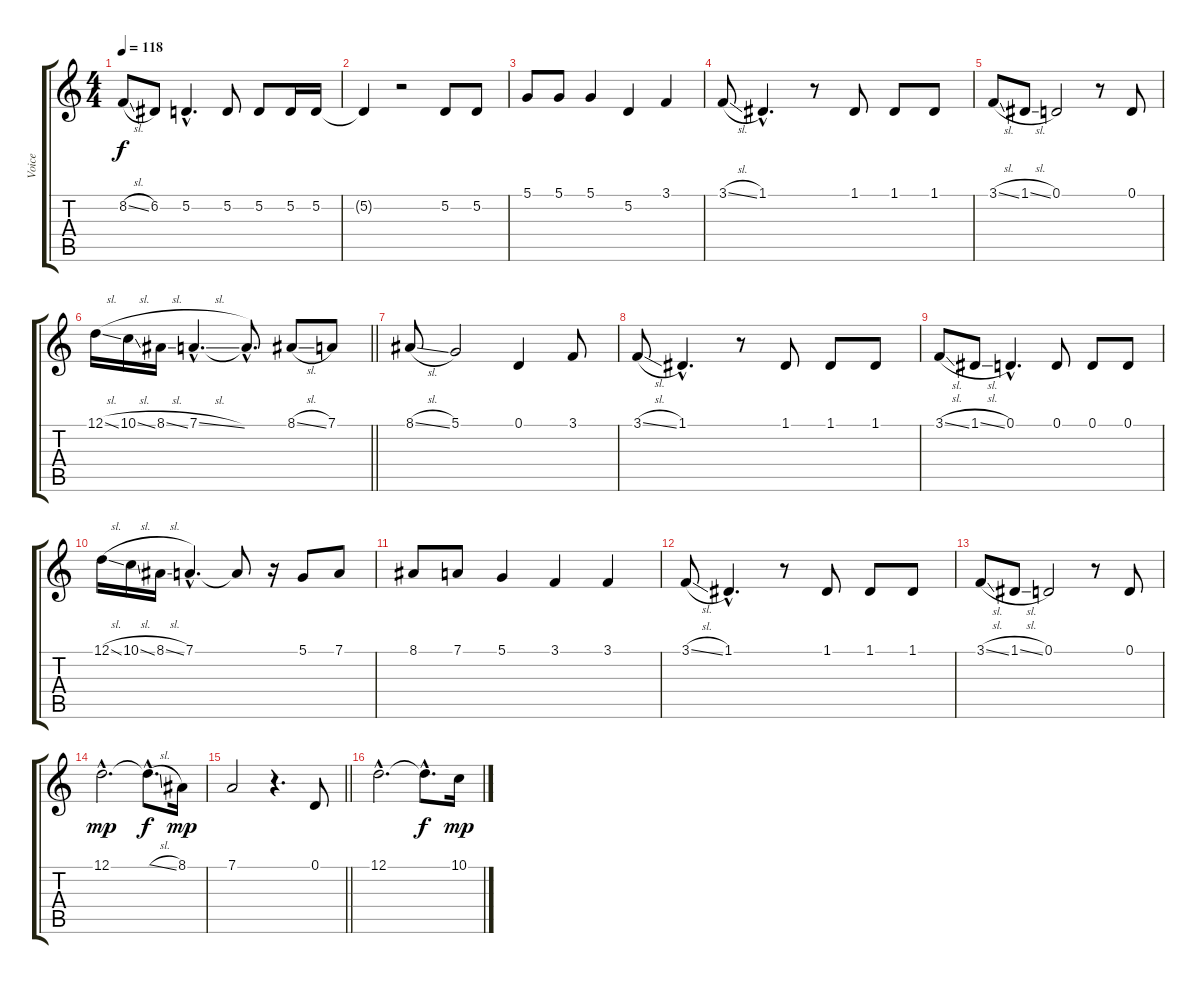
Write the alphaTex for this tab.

\track ("Voice" "Voice") {instrument altosax}
\staff {score tabs}
\tuning (D4 A3 F3 C3 G2 C2) {hide}
\ts (4 4)
\tempo 118
\clef g2
\ks c
8.2{sl}.8{dy f} 6.2.8 5.2{hac}.4{d} 5.2.8 5.2.8 5.2.16 5.2.16 |
5.2{t}.4 r.2 5.2.8 5.2.8 |
5.1.8 5.1.8 5.1.4 5.2.4 3.1.4 |
3.1{sl}.8 1.1{hac}.4{d} r.8 1.1.8 1.1.8 1.1.8 |
3.1{sl}.8 1.1{sl}.8 0.1.2 r.8 0.1.8 |
\barLineRight lightlight
12.1{sl}.16 10.1{sl}.16 8.1{sl}.16 7.1{sl hac}.4{d} 7.1{hac t}.8{d} 8.1{sl}.8 7.1.8 |
\section ("" "")
8.1{sl}.8 5.1.2 0.1.4 3.1.8 |
3.1{sl}.8 1.1{hac}.4{d} r.8 1.1.8 1.1.8 1.1.8 |
3.1{sl}.8 1.1{sl}.8 0.1{hac}.4{d} 0.1.8 0.1.8 0.1.8 |
12.1{sl}.16 10.1{sl}.16 8.1{sl}.16 7.1{hac}.4{d} 7.1{t}.8 r.16 5.1.8 7.1.8 |
8.1.8 7.1.8 5.1.4 3.1.4 3.1.4 |
3.1{sl}.8 1.1{hac}.4{d} r.8 1.1.8 1.1.8 1.1.8 |
3.1{sl}.8 1.1{sl}.8 0.1.2 r.8 0.1.8 |
12.1{hac}.2{d dy mp} 12.1{sl hac t}.8{d dy f} 8.1.16{dy mp} |
\barLineRight lightlight
7.1.2 r.4{d} 0.1.8 |
\section ("" "")
12.1{hac}.2{d} 12.1{hac t}.8{d dy f} 10.1.16{dy mp}
